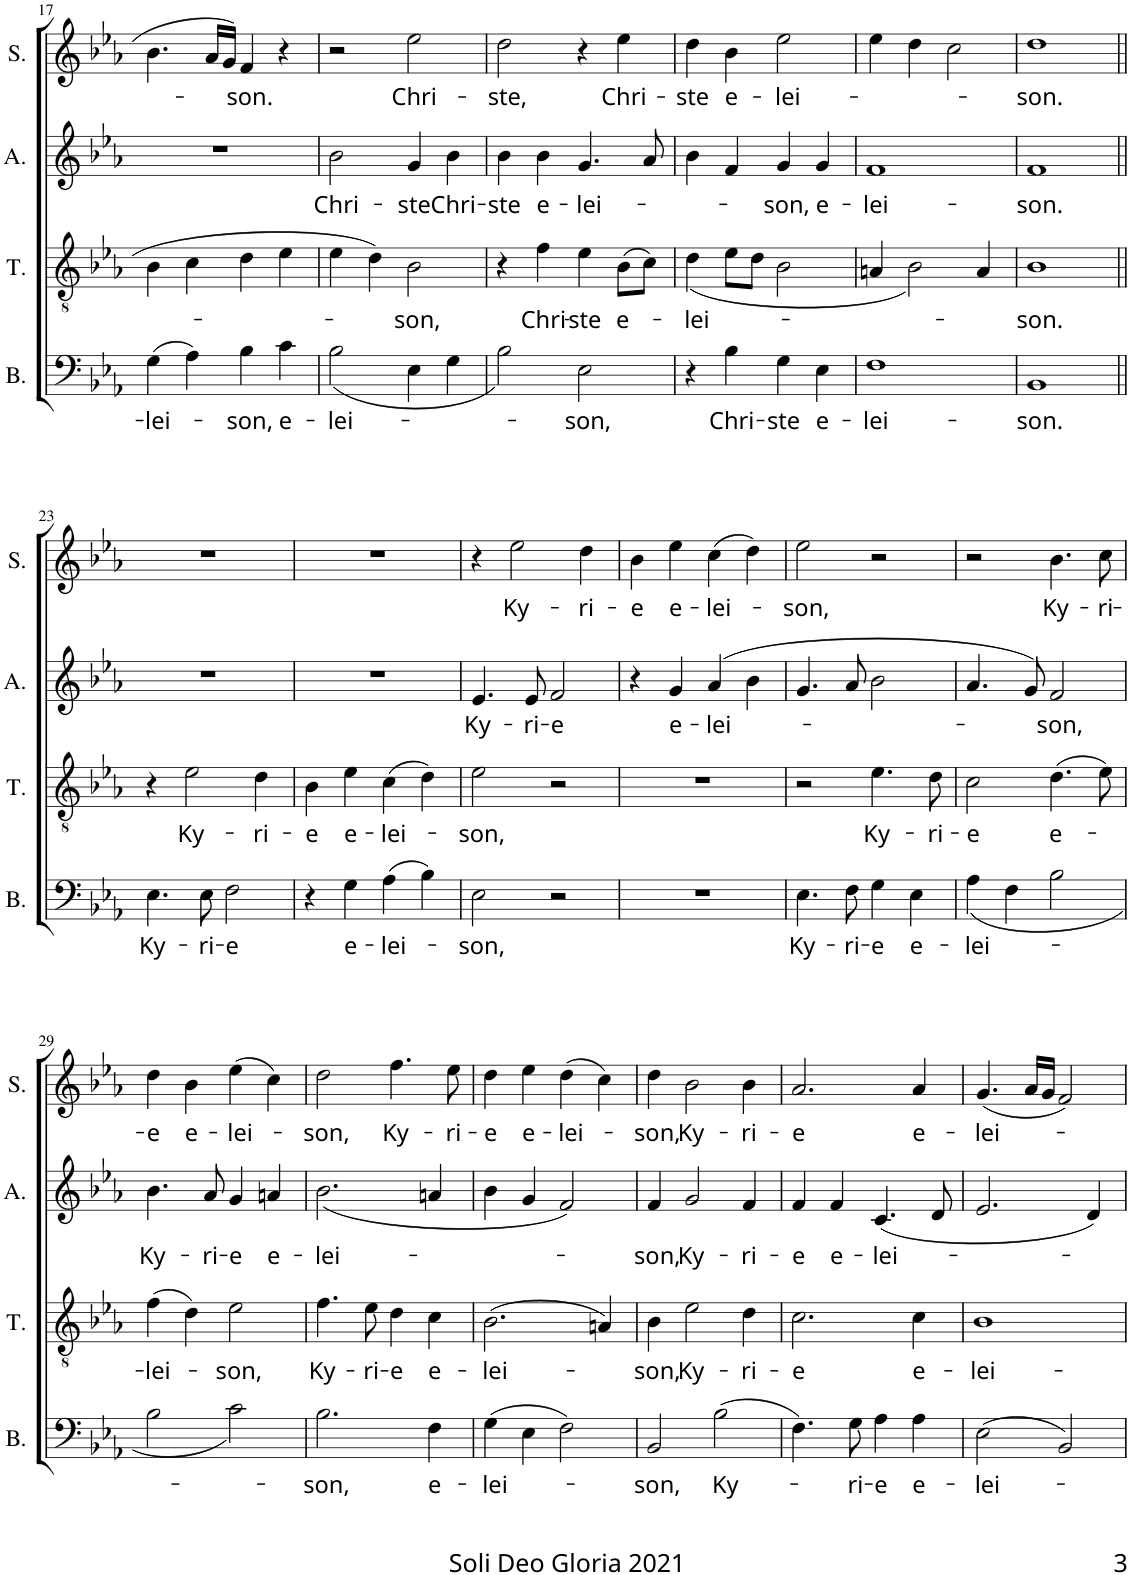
**kern	**text	**kern	**text	**kern	**text	**kern	**text
*part4	*part4	*part3	*part3	*part2	*part2	*part1	*part1
*staff4	*staff4	*staff3	*staff3	*staff2	*staff2	*staff1	*staff1
*I"Bass	*	*I"Tenor	*	*I"Alto	*	*I"Soprano	*
*I'B.	*	*I'T.	*	*I'A.	*	*I'S.	*
!!LO:PB:g=z
*clefF4	*	*clefGv2	*	*clefG2	*	*clefG2	*
*k[b-e-a-]	*	*k[b-e-a-]	*	*k[b-e-a-]	*	*k[b-e-a-]	*
*M2/2	*	*M2/2	*	*M2/2	*	*M2/2	*
*met(c|)	*	*met(c|)	*	*met(c|)	*	*met(c|)	*
=17	=17	=17	=17	=17	=17	=17	=17
!	!LO:LY:b	!	!	!	!	!	!
(4G\	-lei-	4B-\	.	1r	.	4.b-\	.
4A-\)	.	4c\	.	.	.	.	.
.	.	.	.	.	.	16a-/LL	.
.	.	.	.	.	.	16g/JJ	.
!	!LO:LY:b	!	!	!	!	!	!LO:LY:b
4B-\	-son,	4d\	.	.	.	4f/	-son.
!	!LO:LY:b	!	!	!	!	!	!
4c\	e-	4e-\	.	.	.	4r	.
=18	=18	=18	=18	=18	=18	=18	=18
!	!LO:LY:b	!	!	!	!LO:LY:b	!	!
(<2B-\	-lei-	4e-\	.	2b-\	Chri-	2r	.
.	.	4d\	.	.	.	.	.
!	!	!	!LO:LY:b	!	!LO:LY:b	!	!LO:LY:b
4E-\	.	2B-\	-son,	4g/	-ste	2ee-\	Chri-
!	!	!	!	!	!LO:LY:b	!	!
4G\	.	.	.	4b-\	Chri-	.	.
=19	=19	=19	=19	=19	=19	=19	=19
!	!	!	!	!	!LO:LY:b	!	!LO:LY:b
2B-\)	.	4r	.	4b-\	-ste	2dd\	-ste,
!	!	!	!LO:LY:b	!	!LO:LY:b	!	!
.	.	4f\	Chri-	4b-\	e-	.	.
!	!LO:LY:b	!	!LO:LY:b	!	!LO:LY:b	!	!
2E-\	-son,	4e-\	-ste	4.g/	-lei-	4r	.
!	!	!	!LO:LY:b	!	!	!	!LO:LY:b
.	.	(8B-\L	e-	.	.	4ee-\	Chri-
.	.	8c\J)	.	8a-/	.	.	.
=20	=20	=20	=20	=20	=20	=20	=20
!	!	!	!LO:LY:b	!	!	!	!LO:LY:b
4r	.	(<4d\	-lei-	4b-\	.	4dd\	-ste
!	!LO:LY:b	!	!	!	!	!	!LO:LY:b
4B-\	Chri-	8e-\L	.	4f/	.	4b-\	e-
.	.	8d\J	.	.	.	.	.
!	!LO:LY:b	!	!	!	!LO:LY:b	!	!LO:LY:b
4G\	-ste	2B-\	.	4g/	-son,	2ee-\	-lei-
!	!LO:LY:b	!	!	!	!LO:LY:b	!	!
4E-\	e-	.	.	4g/	e-	.	.
=21	=21	=21	=21	=21	=21	=21	=21
!	!LO:LY:b	!	!	!	!LO:LY:b	!	!
1F	-lei-	4An/	.	1f	-lei-	4ee-\	.
.	.	2B-\)	.	.	.	4dd\	.
.	.	.	.	.	.	2cc\	.
.	.	4A/	.	.	.	.	.
=22	=22	=22	=22	=22	=22	=22	=22
!	!LO:LY:b	!	!LO:LY:b	!	!LO:LY:b	!	!LO:LY:b
1BB-	-son.	1B-	-son.	1f	-son.	1dd	-son.
!!LO:LB:g=z
=23||	=23||	=23||	=23||	=23||	=23||	=23||	=23||
!	!LO:LY:b	!	!	!	!	!	!
4.E-\	Ky-	4r	.	1r	.	1r	.
!	!	!	!LO:LY:b	!	!	!	!
.	.	2e-\	Ky-	.	.	.	.
!	!LO:LY:b	!	!	!	!	!	!
8E-\	-ri-	.	.	.	.	.	.
!	!LO:LY:b	!	!	!	!	!	!
2F\	-e	.	.	.	.	.	.
!	!	!	!LO:LY:b	!	!	!	!
.	.	4d\	-ri-	.	.	.	.
=24	=24	=24	=24	=24	=24	=24	=24
!	!	!	!LO:LY:b	!	!	!	!
4r	.	4B-\	-e	1r	.	1r	.
!	!LO:LY:b	!	!LO:LY:b	!	!	!	!
4G\	e-	4e-\	e-	.	.	.	.
!	!LO:LY:b	!	!LO:LY:b	!	!	!	!
(4A-\	-lei-	(4c\	-lei-	.	.	.	.
4B-\)	.	4d\)	.	.	.	.	.
=25	=25	=25	=25	=25	=25	=25	=25
!	!LO:LY:b	!	!LO:LY:b	!	!LO:LY:b	!	!
2E-\	-son,	2e-\	-son,	4.e-/	Ky-	4r	.
!	!	!	!	!	!	!	!LO:LY:b
.	.	.	.	.	.	2ee-\	Ky-
!	!	!	!	!	!LO:LY:b	!	!
.	.	.	.	8e-/	-ri-	.	.
!	!	!	!	!	!LO:LY:b	!	!
2r	.	2r	.	2f/	-e	.	.
!	!	!	!	!	!	!	!LO:LY:b
.	.	.	.	.	.	4dd\	-ri-
=26	=26	=26	=26	=26	=26	=26	=26
!	!	!	!	!	!	!	!LO:LY:b
1r	.	1r	.	4r	.	4b-\	-e
!	!	!	!	!	!LO:LY:b	!	!LO:LY:b
.	.	.	.	4g/	e-	4ee-\	e-
!	!	!	!	!	!LO:LY:b	!	!LO:LY:b
.	.	.	.	(>4a-/	-lei-	(4cc\	-lei-
.	.	.	.	4b-\	.	4dd\)	.
=27	=27	=27	=27	=27	=27	=27	=27
!	!LO:LY:b	!	!	!	!	!	!LO:LY:b
4.E-\	Ky-	2r	.	4.g/	.	2ee-\	-son,
!	!LO:LY:b	!	!	!	!	!	!
8F\	-ri-	.	.	8a-/	.	.	.
!	!LO:LY:b	!	!LO:LY:b	!	!	!	!
4G\	-e	4.e-\	Ky-	2b-\	.	2r	.
!	!LO:LY:b	!	!	!	!	!	!
4E-\	e-	.	.	.	.	.	.
!	!	!	!LO:LY:b	!	!	!	!
.	.	8d\	-ri-	.	.	.	.
=28	=28	=28	=28	=28	=28	=28	=28
!	!LO:LY:b	!	!LO:LY:b	!	!	!	!
(<4A-\	-lei-	2c\	-e	4.a-/	.	2r	.
4F\	.	.	.	.	.	.	.
.	.	.	.	8g/)	.	.	.
!	!	!	!LO:LY:b	!	!LO:LY:b	!	!LO:LY:b
2B-\	.	(4.d\	e-	2f/	-son,	4.b-\	Ky-
!	!	!	!	!	!	!	!LO:LY:b
.	.	8e-\)	.	.	.	8cc\	-ri-
!!LO:LB:g=z
=29	=29	=29	=29	=29	=29	=29	=29
!	!	!	!LO:LY:b	!	!LO:LY:b	!	!LO:LY:b
2B-\	.	(4f\	-lei-	4.b-\	Ky-	4dd\	-e
!	!	!	!	!	!	!	!LO:LY:b
.	.	4d\)	.	.	.	4b-\	e-
!	!	!	!	!	!LO:LY:b	!	!
.	.	.	.	8a-/	-ri-	.	.
!	!	!	!LO:LY:b	!	!LO:LY:b	!	!LO:LY:b
2c\)	.	2e-\	-son,	4g/	-e	(4ee-\	-lei-
!	!	!	!	!	!LO:LY:b	!	!
.	.	.	.	4an/	e-	4cc\)	.
=30	=30	=30	=30	=30	=30	=30	=30
!	!LO:LY:b	!	!LO:LY:b	!	!LO:LY:b	!	!LO:LY:b
2.B-\	-son,	4.f\	Ky-	(<2.b-\	-lei-	2dd\	-son,
!	!	!	!LO:LY:b	!	!	!	!
.	.	8e-\	-ri-	.	.	.	.
!	!	!	!LO:LY:b	!	!	!	!LO:LY:b
.	.	4d\	-e	.	.	4.ff\	Ky-
!	!LO:LY:b	!	!LO:LY:b	!	!	!	!
4F\	e-	4c\	e-	4an/	.	.	.
!	!	!	!	!	!	!	!LO:LY:b
.	.	.	.	.	.	8ee-\	-ri-
=31	=31	=31	=31	=31	=31	=31	=31
!	!LO:LY:b	!	!LO:LY:b	!	!	!	!LO:LY:b
(4G\	-lei-	(2.B-\	-lei-	4b-\	.	4dd\	-e
!	!	!	!	!	!	!	!LO:LY:b
4E-\	.	.	.	4g/	.	4ee-\	e-
!	!	!	!	!	!	!	!LO:LY:b
2F\)	.	.	.	2f/)	.	(4dd\	-lei-
.	.	4An/)	.	.	.	4cc\)	.
=32	=32	=32	=32	=32	=32	=32	=32
!	!LO:LY:b	!	!LO:LY:b	!	!LO:LY:b	!	!LO:LY:b
2BB-/	-son,	4B-\	-son,	4f/	-son,	4dd\	-son,
!	!	!	!LO:LY:b	!	!LO:LY:b	!	!LO:LY:b
.	.	2e-\	Ky-	2g/	Ky-	2b-\	Ky-
!	!LO:LY:b	!	!	!	!	!	!
(2B-\	Ky-	.	.	.	.	.	.
!	!	!	!LO:LY:b	!	!LO:LY:b	!	!LO:LY:b
.	.	4d\	-ri-	4f/	-ri-	4b-\	-ri-
=33	=33	=33	=33	=33	=33	=33	=33
!	!	!	!LO:LY:b	!	!LO:LY:b	!	!LO:LY:b
4.F\)	.	2.c\	-e	4f/	-e	2.a-/	-e
!	!	!	!	!	!LO:LY:b	!	!
.	.	.	.	4f/	e-	.	.
!	!LO:LY:b	!	!	!	!	!	!
8G\	-ri-	.	.	.	.	.	.
!	!LO:LY:b	!	!	!	!LO:LY:b	!	!
4A-\	-e	.	.	(<4.c/	-lei-	.	.
!	!LO:LY:b	!	!LO:LY:b	!	!	!	!LO:LY:b
4A-\	e-	4c\	e-	.	.	4a-/	e-
.	.	.	.	8d/	.	.	.
=34	=34	=34	=34	=34	=34	=34	=34
!	!LO:LY:b	!	!LO:LY:b	!	!	!	!LO:LY:b
(2E-\	-lei-	1B-	-lei-	2.e-/	.	(4.g/	-lei-
.	.	.	.	.	.	16a-/LL	.
.	.	.	.	.	.	16g/JJ	.
2BB-/)	.	.	.	.	.	2f/)	.
.	.	.	.	4d/)	.	.	.
=	=	=	=	=	=	=	=
*-	*-	*-	*-	*-	*-	*-	*-
